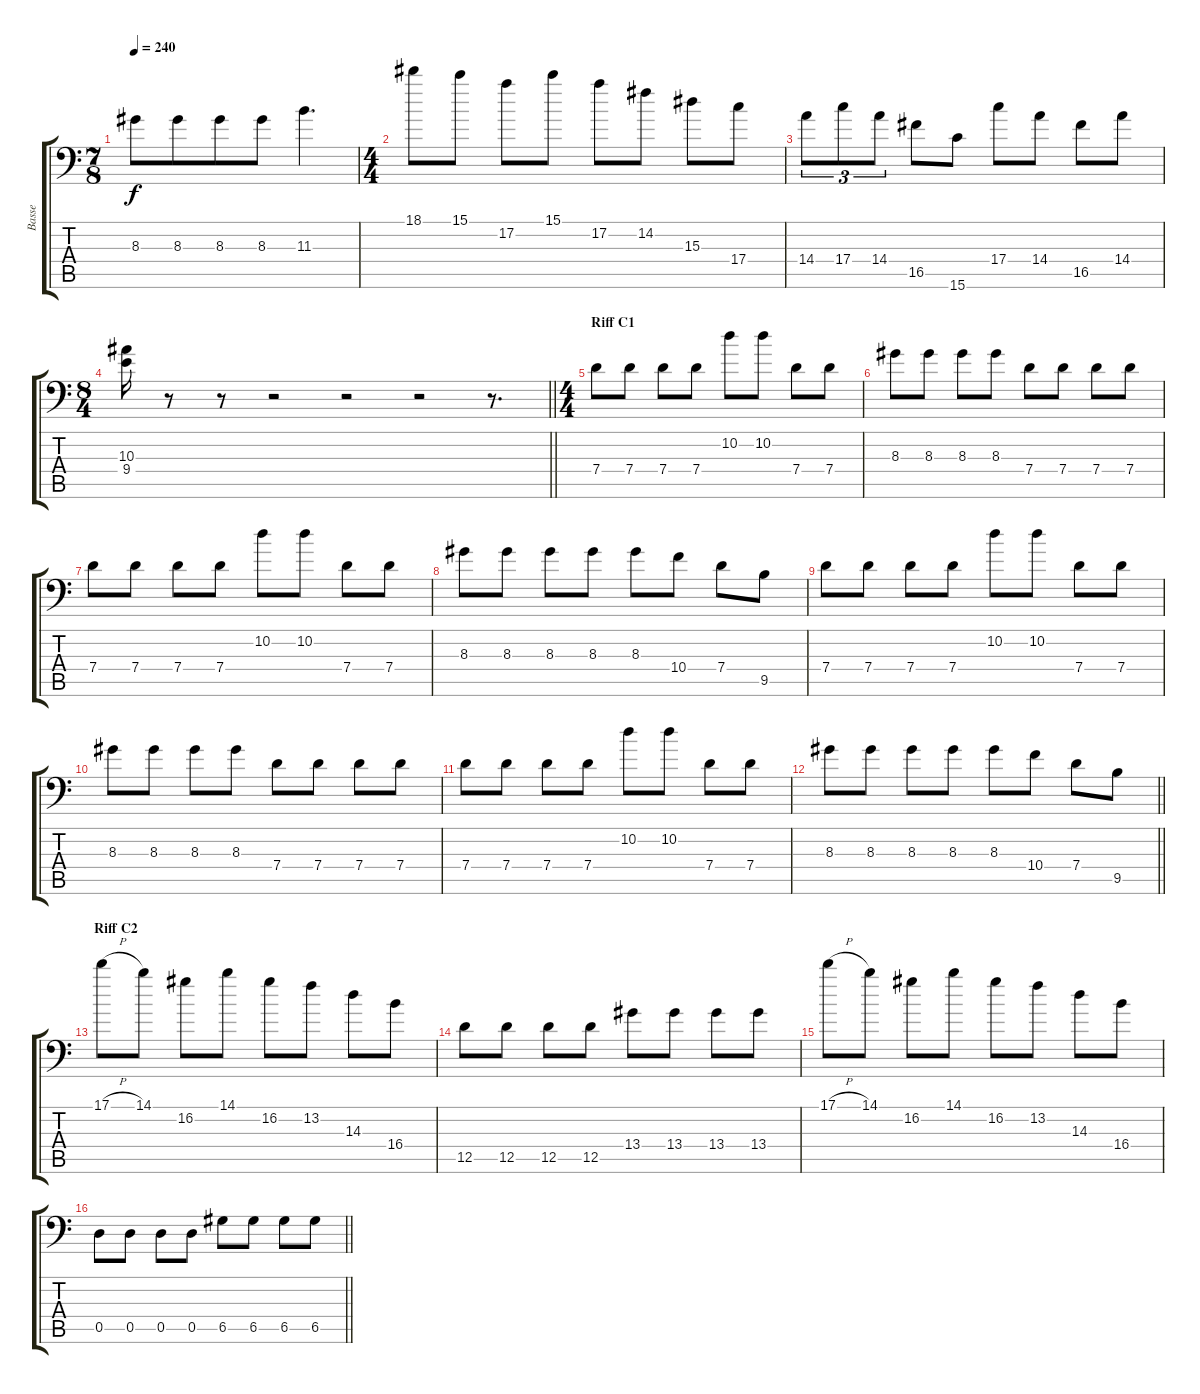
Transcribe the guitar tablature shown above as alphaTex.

\track ("Basse" "Basse") {instrument electricbassfinger}
\staff {score tabs}
\tuning (A3 E3 C3 G2 D2 A1) {hide}
\ts (7 8)
\tempo 240
\clef f4
\ks c
8.3.8{dy f} 8.3.8 8.3.8 8.3.8 11.3.4{d} |
\ts (4 4)
18.1.8 15.1.8 17.2.8 15.1.8 17.2.8 14.2.8 15.3.8 17.4.8 |
14.4.8{tu (3 2)} 17.4.8{tu (3 2)} 14.4.8{tu (3 2)} 16.5.8 15.6.8 17.4.8 14.4.8 16.5.8 14.4.8 |
\ts (8 4)
\barLineRight lightlight
(10.3 9.4).16 r.8 r.8 r.2 r.2 r.2 r.8{d} |
\ts (4 4)
\section ("" "Riff C1")
7.4.8 7.4.8 7.4.8 7.4.8 10.2.8 10.2.8 7.4.8 7.4.8 |
8.3.8 8.3.8 8.3.8 8.3.8 7.4.8 7.4.8 7.4.8 7.4.8 |
7.4.8 7.4.8 7.4.8 7.4.8 10.2.8 10.2.8 7.4.8 7.4.8 |
8.3.8 8.3.8 8.3.8 8.3.8 8.3.8 10.4.8 7.4.8 9.5.8 |
7.4.8 7.4.8 7.4.8 7.4.8 10.2.8 10.2.8 7.4.8 7.4.8 |
8.3.8 8.3.8 8.3.8 8.3.8 7.4.8 7.4.8 7.4.8 7.4.8 |
7.4.8 7.4.8 7.4.8 7.4.8 10.2.8 10.2.8 7.4.8 7.4.8 |
\barLineRight lightlight
8.3.8 8.3.8 8.3.8 8.3.8 8.3.8 10.4.8 7.4.8 9.5.8 |
\section ("" "Riff C2")
17.1{h}.8 14.1.8 16.2.8 14.1.8 16.2.8 13.2.8 14.3.8 16.4.8 |
12.5.8 12.5.8 12.5.8 12.5.8 13.4.8 13.4.8 13.4.8 13.4.8 |
17.1{h}.8 14.1.8 16.2.8 14.1.8 16.2.8 13.2.8 14.3.8 16.4.8 |
\barLineRight lightlight
0.5.8 0.5.8 0.5.8 0.5.8 6.5.8 6.5.8 6.5.8 6.5.8
